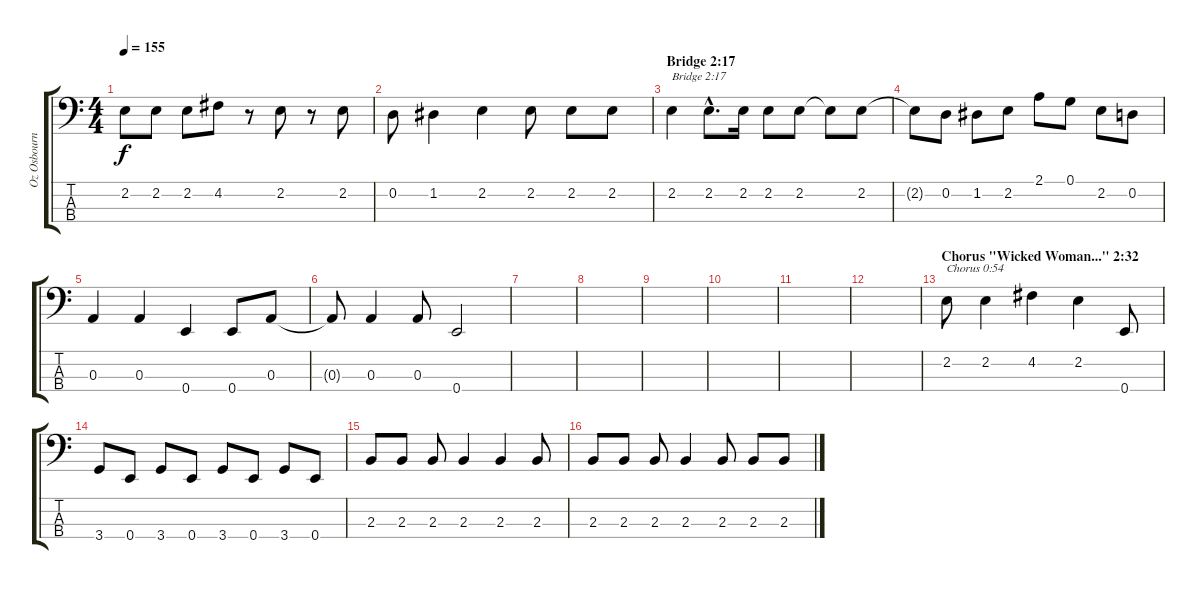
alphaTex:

\track ("Oz Osbourne (Bass Guitar)" "Oz Osbourn") {instrument electricbassfinger}
\staff {score tabs}
\tuning (G2 D2 A1 E1) {hide}
\ts (4 4)
\tempo 155
\clef f4
\ks c
2.2.8{dy f} 2.2.8 2.2.8 4.2.8 r.8 2.2.8 r.8 2.2.8 |
0.2.8 1.2.4 2.2.4 2.2.8 2.2.8 2.2.8 |
\section ("" "Bridge 2:17 ")
2.2.4{txt "Bridge 2:17 "} 2.2{hac}.8{d} 2.2.16 2.2.8 2.2.8 2.2{t}.8 2.2.8 |
2.2{t}.8 0.2.8 1.2.8 2.2.8 2.1.8 0.1.8 2.2.8 0.2.8 |
0.3.4 0.3.4 0.4.4 0.4.8 0.3.8 |
0.3{t}.8 0.3.4 0.3.8 0.4.2 |
|
|
|
|
|
|
\section ("" "Chorus \"Wicked Woman...\" 2:32")
2.2.8{txt "Chorus 0:54"} 2.2.4 4.2.4 2.2.4 0.4.8 |
3.4.8 0.4.8 3.4.8 0.4.8 3.4.8 0.4.8 3.4.8 0.4.8 |
2.3.8 2.3.8 2.3.8 2.3.4 2.3.4 2.3.8 |
2.3.8 2.3.8 2.3.8 2.3.4 2.3.8 2.3.8 2.3.8
